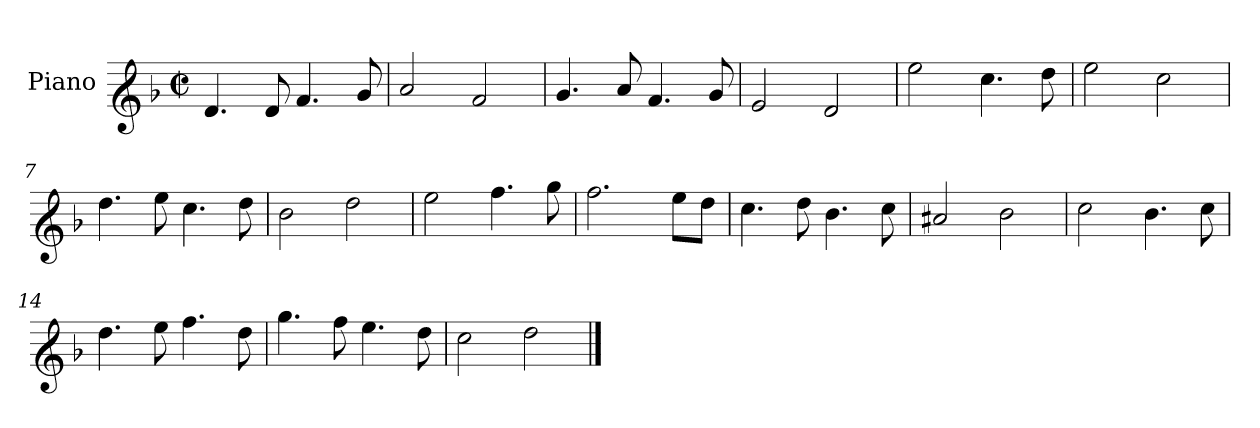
**kern
*part1
*staff1
*I"Piano
*I'Pno.
*clefG1
*k[b-]
*M2/2
*met(c|)
=1
4.f/
8f/
4.a/
8b-/
=2
2cc/
2a/
=3
4.b-/
8cc/
4.a/
8b-/
=4
2g/
2f/
=5
2gg\
4.ee\
8ff\
=6
2gg\
2ee\
=7
4.ff\
8gg\
4.ee\
8ff\
=8
2dd\
2ff\
=9
2gg\
4.aa\
8bb-\
=10
2.aa\
8gg\L
8ff\J
=11
4.ee\
8ff\
4.dd\
8ee\
=12
2cc#X/
2dd\
=13
2ee\
4.dd\
8ee\
=14
4.ff\
8gg\
4.aa\
8ff\
=15
4.bb-\
8aa\
4.gg\
8ff\
=16
2ee\
2ff\
==
*-
